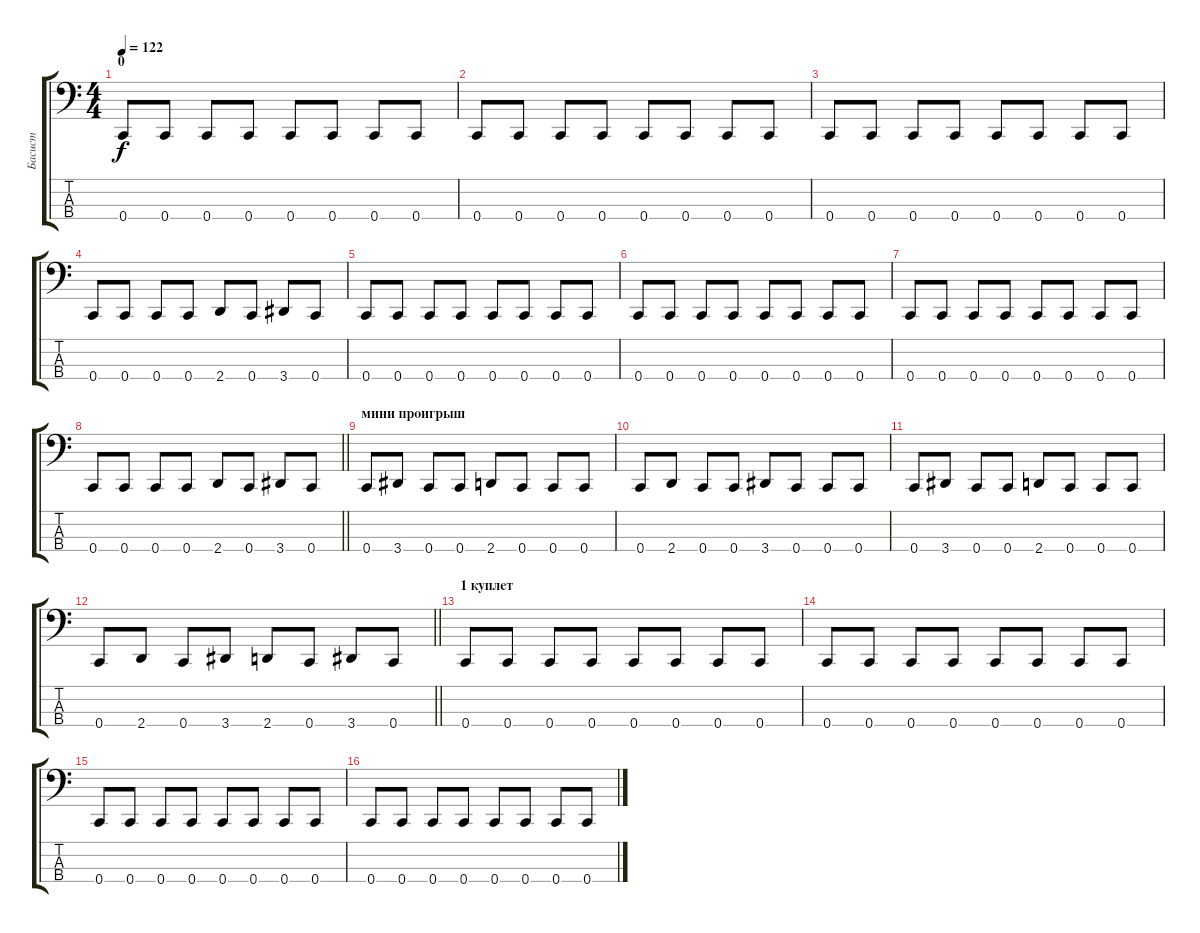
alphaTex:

\track ("Басист" "Басист") {instrument electricbassfinger}
\staff {score tabs}
\tuning (F2 C2 G1 C1) {hide}
\ts (4 4)
\section ("" "0")
\tempo 122
\clef f4
\ks c
0.4.8{dy f} 0.4.8 0.4.8 0.4.8 0.4.8 0.4.8 0.4.8 0.4.8 |
0.4.8 0.4.8 0.4.8 0.4.8 0.4.8 0.4.8 0.4.8 0.4.8 |
0.4.8 0.4.8 0.4.8 0.4.8 0.4.8 0.4.8 0.4.8 0.4.8 |
0.4.8 0.4.8 0.4.8 0.4.8 2.4.8 0.4.8 3.4.8 0.4.8 |
0.4.8 0.4.8 0.4.8 0.4.8 0.4.8 0.4.8 0.4.8 0.4.8 |
0.4.8 0.4.8 0.4.8 0.4.8 0.4.8 0.4.8 0.4.8 0.4.8 |
0.4.8 0.4.8 0.4.8 0.4.8 0.4.8 0.4.8 0.4.8 0.4.8 |
\barLineRight lightlight
0.4.8 0.4.8 0.4.8 0.4.8 2.4.8 0.4.8 3.4.8 0.4.8 |
\section ("" "мини проигрыш")
0.4.8 3.4.8 0.4.8 0.4.8 2.4.8 0.4.8 0.4.8 0.4.8 |
0.4.8 2.4.8 0.4.8 0.4.8 3.4.8 0.4.8 0.4.8 0.4.8 |
0.4.8 3.4.8 0.4.8 0.4.8 2.4.8 0.4.8 0.4.8 0.4.8 |
\barLineRight lightlight
0.4.8 2.4.8 0.4.8 3.4.8 2.4.8 0.4.8 3.4.8 0.4.8 |
\section ("" "1 куплет")
0.4.8 0.4.8 0.4.8 0.4.8 0.4.8 0.4.8 0.4.8 0.4.8 |
0.4.8 0.4.8 0.4.8 0.4.8 0.4.8 0.4.8 0.4.8 0.4.8 |
0.4.8 0.4.8 0.4.8 0.4.8 0.4.8 0.4.8 0.4.8 0.4.8 |
0.4.8 0.4.8 0.4.8 0.4.8 0.4.8 0.4.8 0.4.8 0.4.8
